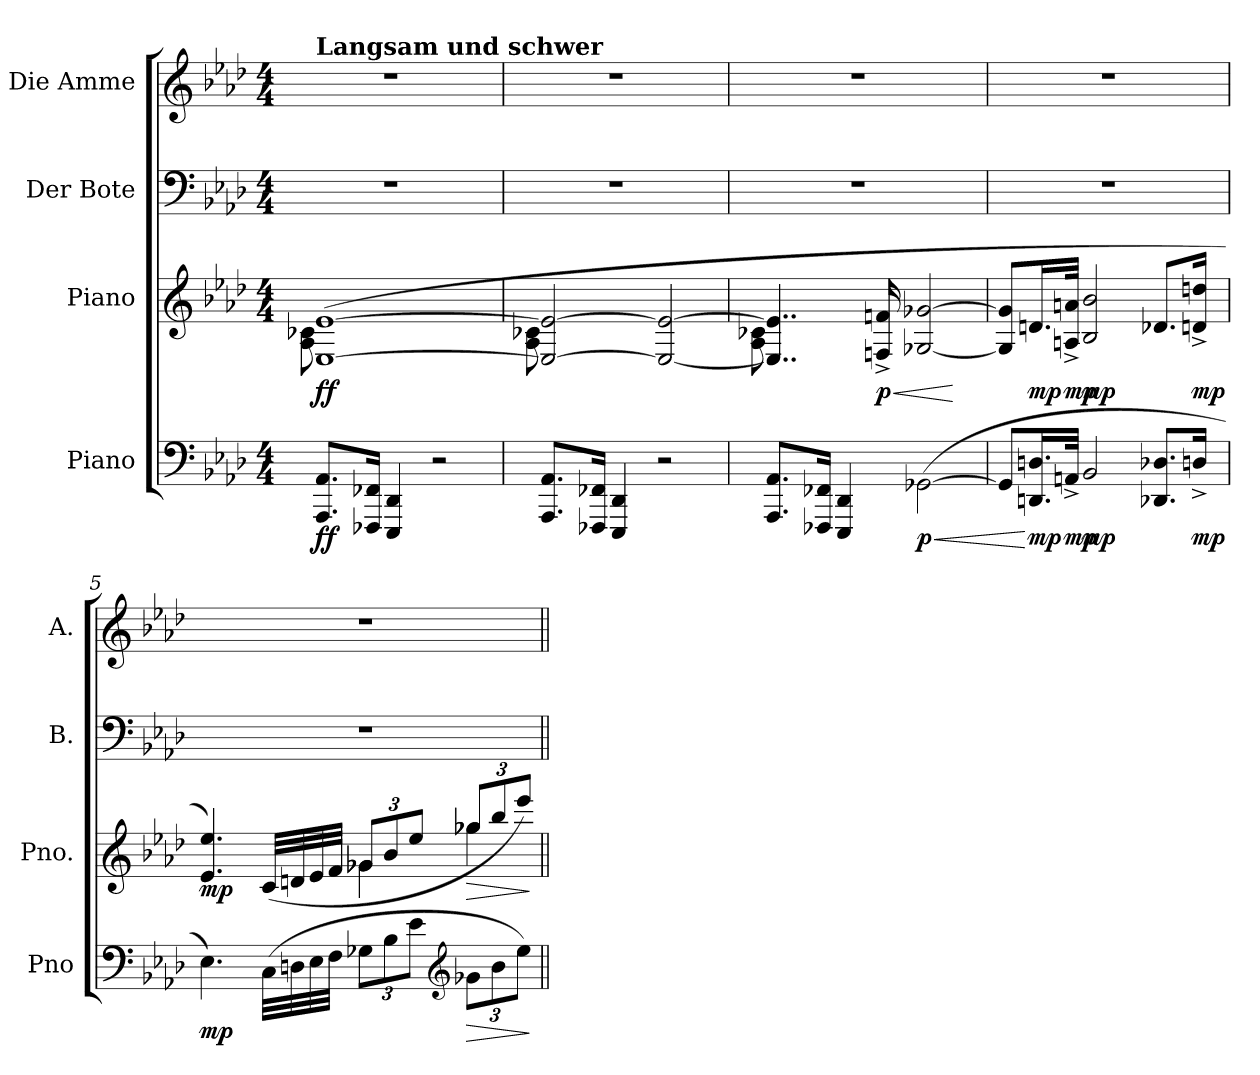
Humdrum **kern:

**kern	**dynam	**kern	**dynam	**kern	**kern
*part4	*part4	*part3	*part3	*part2	*part1
*staff4	*staff4	*staff3	*staff3	*staff2	*staff1
*I"Piano	*	*I"Piano	*	*I"Der Bote	*I"Die Amme
*I'Pno	*	*I'Pno.	*	*I'B.	*I'A.
*clefF4	*	*clefG2	*	*clefF4	*clefG2
*k[b-e-a-d-]	*	*k[b-e-a-d-]	*	*k[b-e-a-d-]	*k[b-e-a-d-]
*M4/4	*	*M4/4	*	*M4/4	*M4/4
*MM60	*	*MM60	*	*MM60	*MM60
=1	=1	=1	=1	=1	=1
*	*	*^	*	*	*
!	!	!	!	!	!	!LO:TX:a:B:t=Langsam und schwer
!	!LO:DY:b	!	!	!LO:DY:b	!	!
8.AAA-/ 8.AA-/L	ff	(>[1E- [1e-	8A-\ 8c-X\	ff	1r	1r
.	.	.	2..ryy	.	.	.
16FFF-X/ 16FF-X/Jk	.	.	.	.	.	.
4EEE-/ 4DD-/	.	.	.	.	.	.
2r	.	.	.	.	.	.
=2	=2	=2	=2	=2	=2	=2
8.AAA-/ 8.AA-/L	.	2E-/_ 2e-/_	8A-\ 8c-X\	.	1r	1r
.	.	.	2..ryy	.	.	.
16FFF-X/ 16FF-X/Jk	.	.	.	.	.	.
4EEE-/ 4DD-/	.	.	.	.	.	.
2r	.	2E-/_ 2e-/_	.	.	.	.
=3	=3	=3	=3	=3	=3	=3
8.AAA-/ 8.AA-/L	.	4..E-/] 4..e-/]	8A-\ 8c-X\	.	1r	1r
.	.	.	2..ryy	.	.	.
16FFF-X/ 16FF-X/Jk	.	.	.	.	.	.
4EEE-/ 4DD-/	.	.	.	.	.	.
!	!	!	!	!LO:HP:b	!	!
!	!	!	!	!LO:DY:n=1:b	!	!
.	.	16Fn/^ 16fn/^	.	< p	.	.
!	!LO:HP:b	!	!	!	!	!
!	!LO:DY:n=1:b	!	!	!	!	!
(<[2GG-X\	< p	[2G-X/ [2g-X/	.	.	.	.
*	*	*v	*v	*	*	*
.	.	.	[	.	.
=4	=4	=4	=4	=4	=4
8GG-/L]	.	8G-/] 8g-/]L	.	1r	1r
!	!LO:DY:n=1:b	!	!LO:DY:b	!	!
16.DDn/ 16.Dn/L	[ mp	16.dn/L	mp	.	.
!	!LO:DY:n=2:b	!	!LO:DY:b	!	!
32AAn^/JJk	mp	32An/^ 32an/^JJk	mp	.	.
!	!LO:DY:n=3:b	!	!LO:DY:b	!	!
2BB-/	mp	2B-/ 2b-/	mp	.	.
8.DD-X/ 8.D-X/L	.	8.d-X/L	.	.	.
!	!LO:DY:n=4:b	!	!LO:DY:b	!	!
16Dn^/Jk	mp	16dn/^ 16ddn/^Jk	mp	.	.
!!LO:LB:g=z
=5	=5	=5	=5	=5	=5
*	*	*^	*	*	*
!	!LO:DY:b	!	!	!LO:DY:b	!	!
4.E-\)	mp	4.e-/ 4.ee-/)	2ryy	mp	1r	1r
(>32C\LLL	.	(>32c/LLL	.	.	.	.
32Dn\	.	32dn/	.	.	.	.
32E-\	.	32e-/	.	.	.	.
32F\JJJ	.	32f/JJJ	.	.	.	.
*Xbrackettup	*	*Xbrackettup	*	*	*	*
12G-X\L	.	12g-X/L	4g-\	.	.	.
12B-\	.	12b-/	.	.	.	.
12e-\J	.	12ee-/J	.	.	.	.
*clefG2	*	*	*	*	*	*
!	!LO:HP:b	!	!	!LO:HP:b	!	!
12g-X\L	>	12gg-X/L	4gg-\	>	.	.
12b-\	.	12bb-/	.	.	.	.
12ee-\J)	.	12eee-/J)	.	.	.	.
*	*	*v	*v	*	*	*
.	]	.	]	.	.
=||	=||	=||	=||	=||	=||
*-	*-	*-	*-	*-	*-
